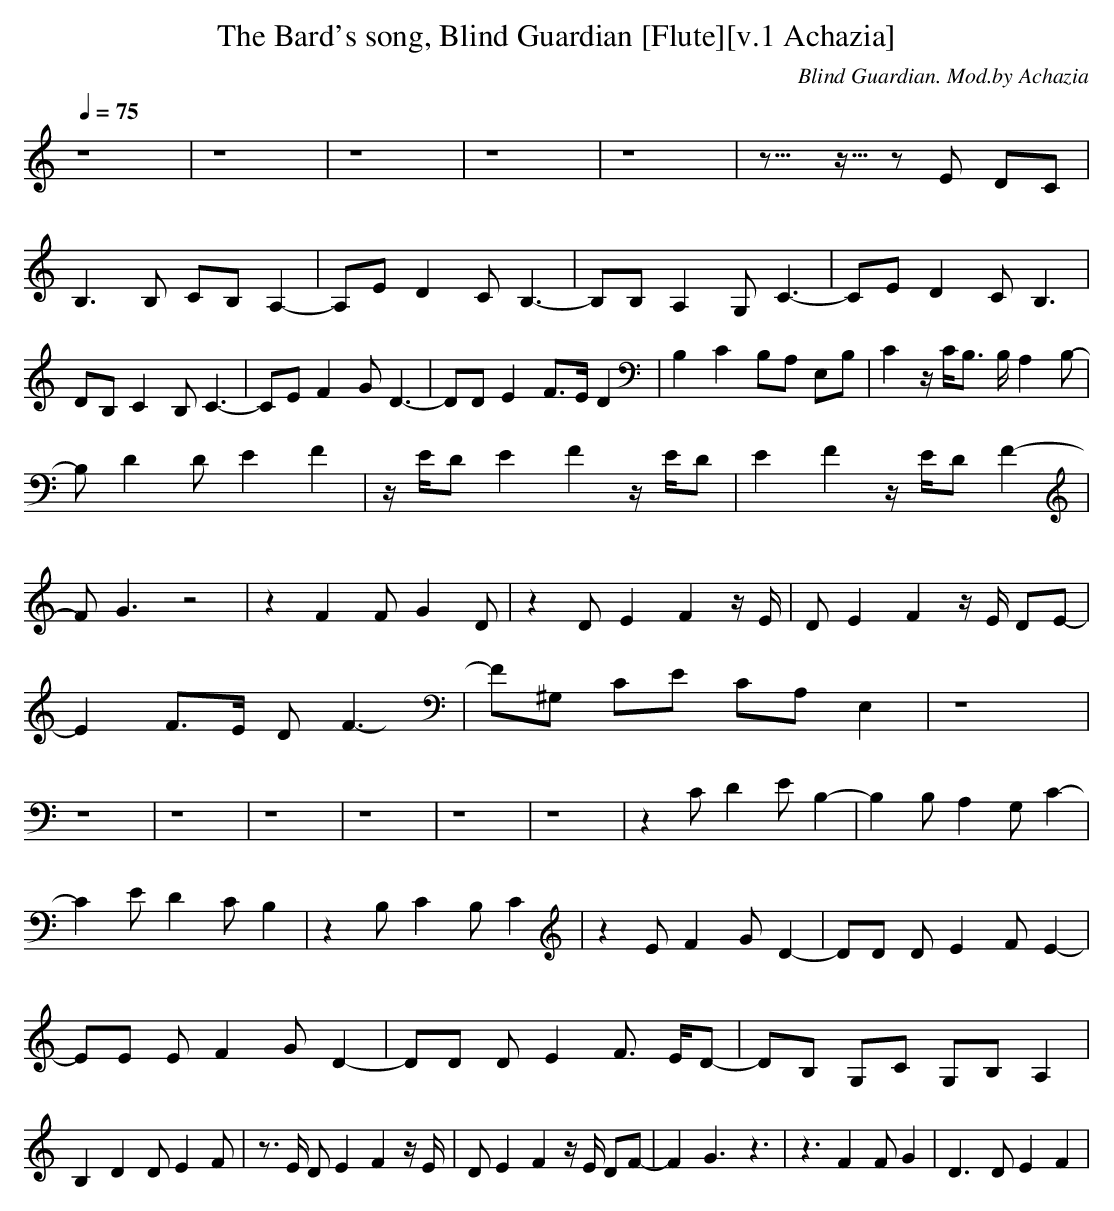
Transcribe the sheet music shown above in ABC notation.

X:1
T:The Bard's song, Blind Guardian [Flute][v.1 Achazia]
C:Blind Guardian. Mod.by Achazia
Q:1/4=75
L:1/8
K:C
z8 |z8 |z8 |z8 |z8 |z10922/4096- z5461/4096- z E DC |B,3 B, CB, A,2-|A,E D2 C B,3-|B,B, A,2 G, C3-|CE D2 C B,3 |DB, C2 B, C3-|CE F2 G D3-|DD E2 F3/2E/ D2 |B,2 C2 B,A, E,B, |C2 z/ C/B,3/2 B,/ A,2 B,- |
B, D2 D E2 F2 |z/ E/D E2 F2 z/ E/D |E2 F2 z/ E/D F2- |F G3 z4 |z2 F2 F G2 D |z2 D E2 F2 z/ E/ |D E2 F2 z/ E/ DE- |E2 F3/2E/ D F3-|F^G, CE CA, E,2 |z8 |z8 |z8 |z8 |z8 |z8 |z8 |z2 C D2 E B,2- |B,2 B, A,2 G, C2- |
C2 E D2 C B,2 |z2 B, C2 B, C2 |z2 E F2 G D2-|DD D E2 F E2-|EE E F2 G D2-|DD D E2 F3/2 E/D-|DB, G,C G,B, A,2 |B,2 D2 D E2 F |z3/2 E/ D E2 F2 z/ E/ |D E2 F2 z/ E/ DF- |F2 G3 z3 |z3 F2 F G2 |D3 D E2 F2 |
